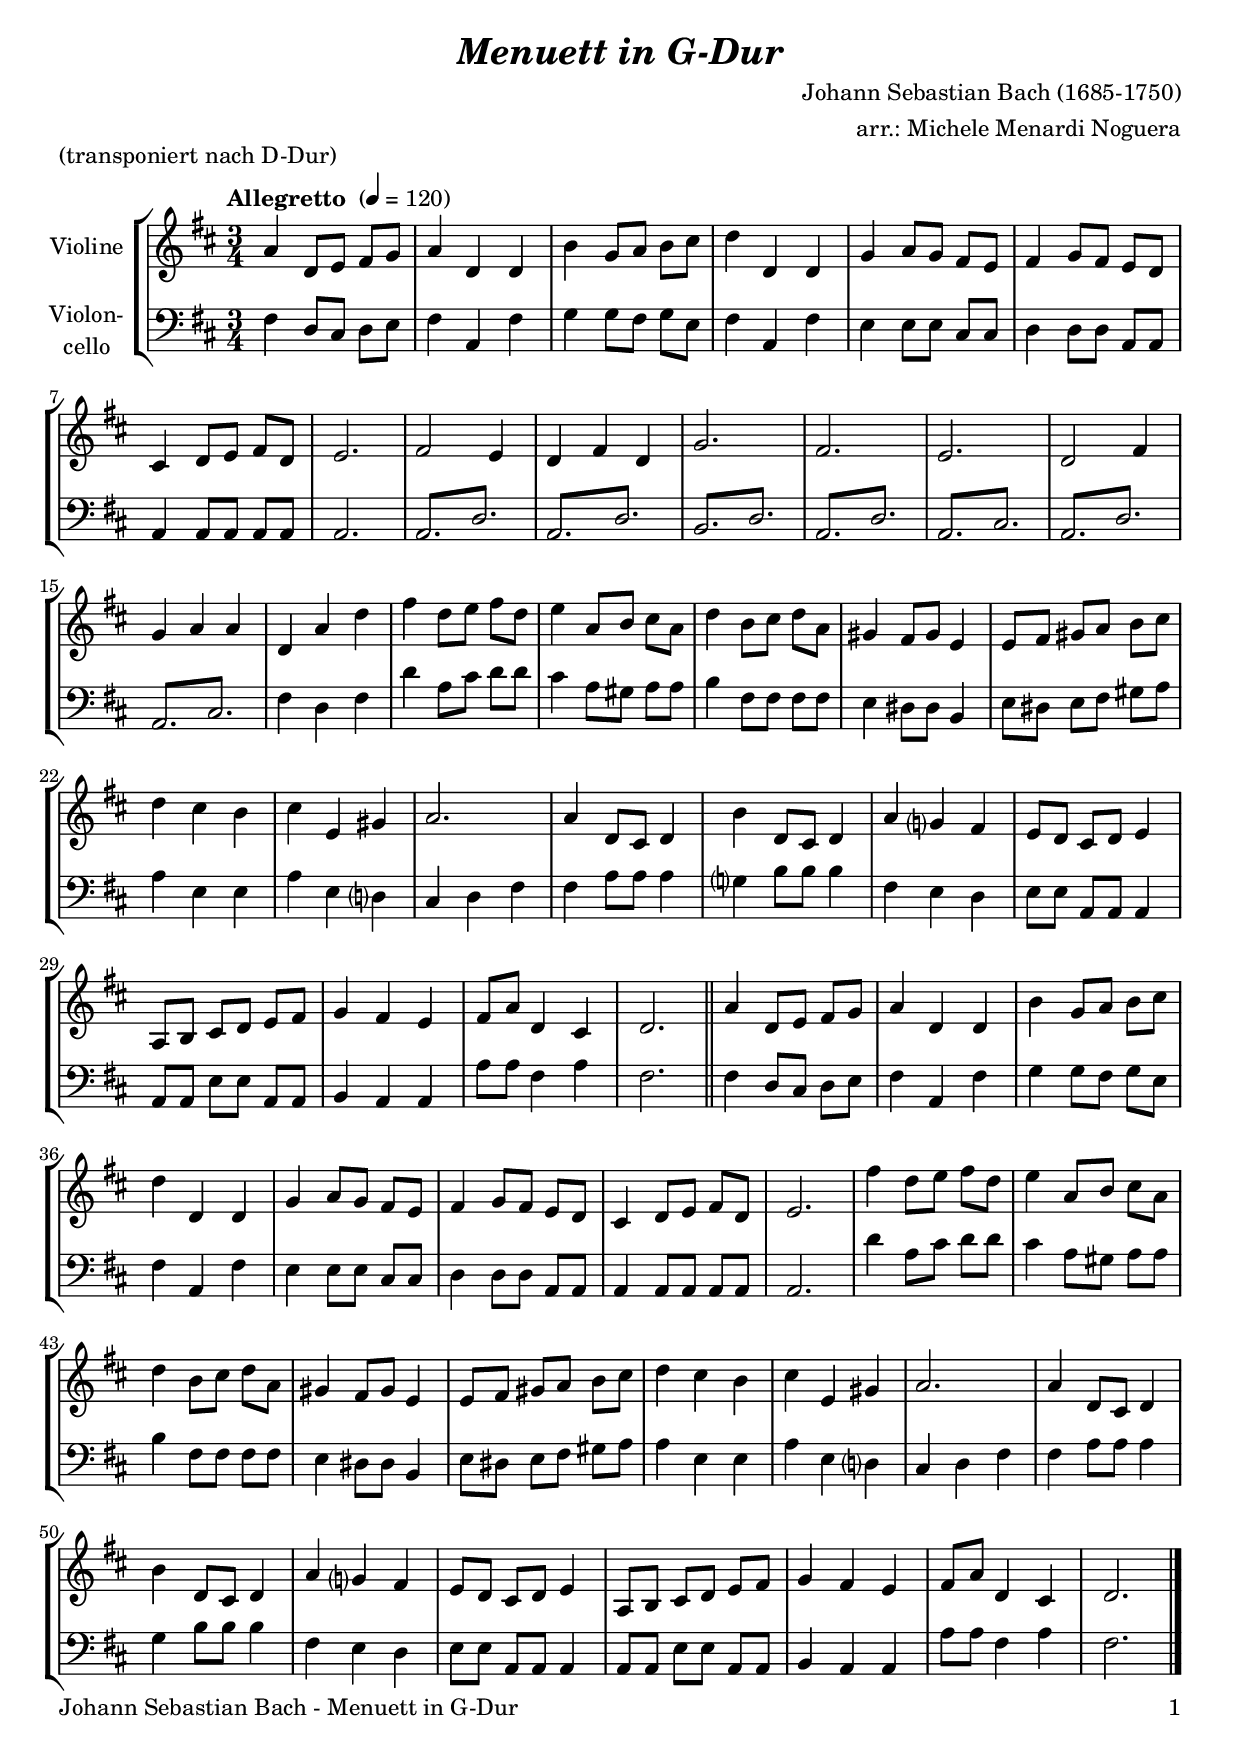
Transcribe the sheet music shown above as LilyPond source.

\version "2.18.2"
\include "deutsch.ly"
  
#(set-global-staff-size 20)

\header {
  title     = \markup \bold \italic "Menuett in G-Dur"
  composer  = "Johann Sebastian Bach (1685-1750)"
  arranger  = "arr.: Michele Menardi Noguera"
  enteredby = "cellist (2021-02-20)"
  piece     = "(transponiert nach D-Dur)"
}

voiceconsts = {
  \key g \major
  \time 3/4
  \clef "treble"
  \numericTimeSignature
  \compressEmptyMeasures
  % Set default beaming for all staves
  \set Timing.beamExceptions = #'()
  \set Timing.baseMoment     = #(ly:make-moment 1 4)
  \set Timing.beatStructure  = #'(1 1 1)
  \tempo "Allegretto " 4=120
}

mivl = "violin"
%miba = "pizzicato strings"
miba = "cello"

boxa = { \bar "||" \mark \markup \box \italic "A" }
boxb = { \bar "||" \mark \markup \box \italic "B" }

va = \relative c'' {
  \voiceconsts

  d4 g,8 a h c
  d4 g, g
  e' c8 d e fis
  g4 g, g
  c d8 c h a
  h4 c8 h a g
  fis4 g8 a h g
  a2.
  h2 a4

  g h g
  c2.
  h
  a
  g2 h4
  c d d
  g, d' g
  h g8 a h g

  a4 d,8 e fis d
  g4 e8 fis g d
  cis4 h8 cis a4
  a8 h cis d e fis
  g4 fis e
  fis a, cis
  d2.
  d4 g,8 fis g4
  e' g,8 fis g4

  d' c? h
  a8 g fis g a4
  d,8 e fis g a h
  c4 h a
  h8 d g,4 fis
  g2. \bar "||"
  d'4 g,8 a h c
  d4 g, g
  e' c8 d e fis
  g4 g, g

  c d8 c h a
  h4 c8 h a g
  fis4 g8 a h g
  a2.
  h'4 g8 a h g
  a4 d,8 e fis d
  g4 e8 fis g d
  cis4 h8 cis a4

  a8 h cis d e fis
  g4 fis e
  fis a, cis
  d2.
  d4 g,8 fis g4
  e' g,8 fis g4
  d' c? h
  a8 g fis g a4
  d,8 e fis g a h
  c4 h a

  h8 d g,4 fis
  g2. \bar "|."
}

vb = \relative c' {
  \voiceconsts
  \clef "bass"

  h4 g8 fis g a
  h4 d, h'
  c c8 h c a
  h4 d, h'
  a a8 a fis fis
  g4 g8 g d d
  d4 d8 d d d
  d2.
  \repeat tremolo 3 { d8 g }

  \repeat tremolo 3 { d g }
  \repeat tremolo 3 { e g }
  \repeat tremolo 3 { d g }
  \repeat tremolo 3 { d fis }
  \repeat tremolo 3 { d g }
  \repeat tremolo 3 { d fis }
  h4 g h
  g' d8 fis g g

  fis4 d8 cis d d
  e4 h8 h h h
  a4 gis8 gis e4
  a8 gis a h cis d
  d4 a a
  d a g?
  fis g h
  h d8 d d4
  c? e8 e e4

  h a g
  a8 a d, d d4
  d8 d a' a d, d
  e4 d d
  d'8 d h4 d
  h2. \bar "||"
  h4 g8 fis g a
  h4 d, h'
  c c8 h c a
  h4 d, h'

  a a8 a fis fis
  g4 g8 g d d
  d4 d8 d d d
  d2.
  g'4 d8 fis g g
  fis4 d8 cis d d
  e4 h8 h h h
  a4 gis8 gis e4

  a8 gis a h cis d
  d4 a a
  d a g?
  fis g h
  h d8 d d4
  c e8 e e4
  h a g
  a8 a d, d d4
  d8 d a' a d, d
  e4 d d

  d'8 d h4 d
  h2. \bar "|."
}


music = \new StaffGroup <<
      \new Staff {
	\set Staff.midiInstrument = \mivl
	\set Staff.instrumentName = \markup \center-column { "Violine" }
	\transpose g d { \va }
      }

      \new Staff {
	\set Staff.midiInstrument = \miba
	\set Staff.instrumentName = \markup \center-column { "Violon-" "cello" }
	\transpose g d { \vb }
      }
>>

\book {
   \paper {
    print-page-number = ##t
    print-first-page-number = ##t
    ragged-last-bottom = ##f
    oddHeaderMarkup = \markup \null
    evenHeaderMarkup = \markup \null
    oddFooterMarkup = \markup {
      \fill-line {
        \on-the-fly #print-page-number-check-first
        "Johann Sebastian Bach - Menuett in G-Dur" \fromproperty #'page:page-number-string
      }
    }
    evenFooterMarkup = \oddFooterMarkup
  } \score {
    \music
    \layout {}
  }

  \score {
    \unfoldRepeats \music

    \midi {
      \context {
        \Score
      }
    }
  }
}